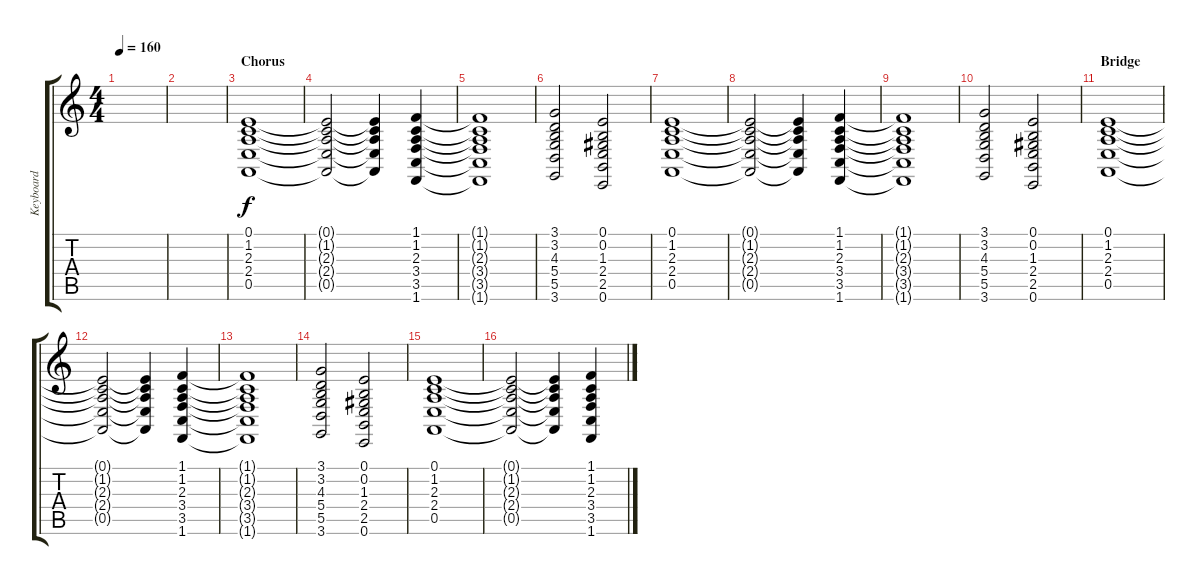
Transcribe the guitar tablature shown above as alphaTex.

\track ("Keyboard" "Keyboard") {instrument choiraahs}
\staff {score tabs}
\tuning (E4 B3 G3 D3 A2 E2) {hide}
\ts (4 4)
\tempo 160
\clef g2
\ks c
|
|
\section ("" "Chorus")
(0.1 1.2 2.3 2.4 0.5).1 |
(0.1{t} 1.2{t} 2.3{t} 2.4{t} 0.5{t}).2 (0.1{t} 1.2{t} 2.3{t} 2.4{t} 0.5{t}).4 (1.1 1.2 2.3 3.4 3.5 1.6).4 |
(1.1{t} 1.2{t} 2.3{t} 3.4{t} 3.5{t} 1.6{t}).1 |
(3.1 3.2 4.3 5.4 5.5 3.6).2 (0.1 0.2 1.3 2.4 2.5 0.6).2 |
(0.1 1.2 2.3 2.4 0.5).1 |
(0.1{t} 1.2{t} 2.3{t} 2.4{t} 0.5{t}).2 (0.1{t} 1.2{t} 2.3{t} 2.4{t} 0.5{t}).4 (1.1 1.2 2.3 3.4 3.5 1.6).4 |
(1.1{t} 1.2{t} 2.3{t} 3.4{t} 3.5{t} 1.6{t}).1 |
(3.1 3.2 4.3 5.4 5.5 3.6).2 (0.1 0.2 1.3 2.4 2.5 0.6).2 |
\section ("" "Bridge")
(0.1 1.2 2.3 2.4 0.5).1 |
(0.1{t} 1.2{t} 2.3{t} 2.4{t} 0.5{t}).2 (0.1{t} 1.2{t} 2.3{t} 2.4{t} 0.5{t}).4 (1.1 1.2 2.3 3.4 3.5 1.6).4 |
(1.1{t} 1.2{t} 2.3{t} 3.4{t} 3.5{t} 1.6{t}).1 |
(3.1 3.2 4.3 5.4 5.5 3.6).2 (0.1 0.2 1.3 2.4 2.5 0.6).2 |
(0.1 1.2 2.3 2.4 0.5).1 |
(0.1{t} 1.2{t} 2.3{t} 2.4{t} 0.5{t}).2 (0.1{t} 1.2{t} 2.3{t} 2.4{t} 0.5{t}).4 (1.1 1.2 2.3 3.4 3.5 1.6).4
